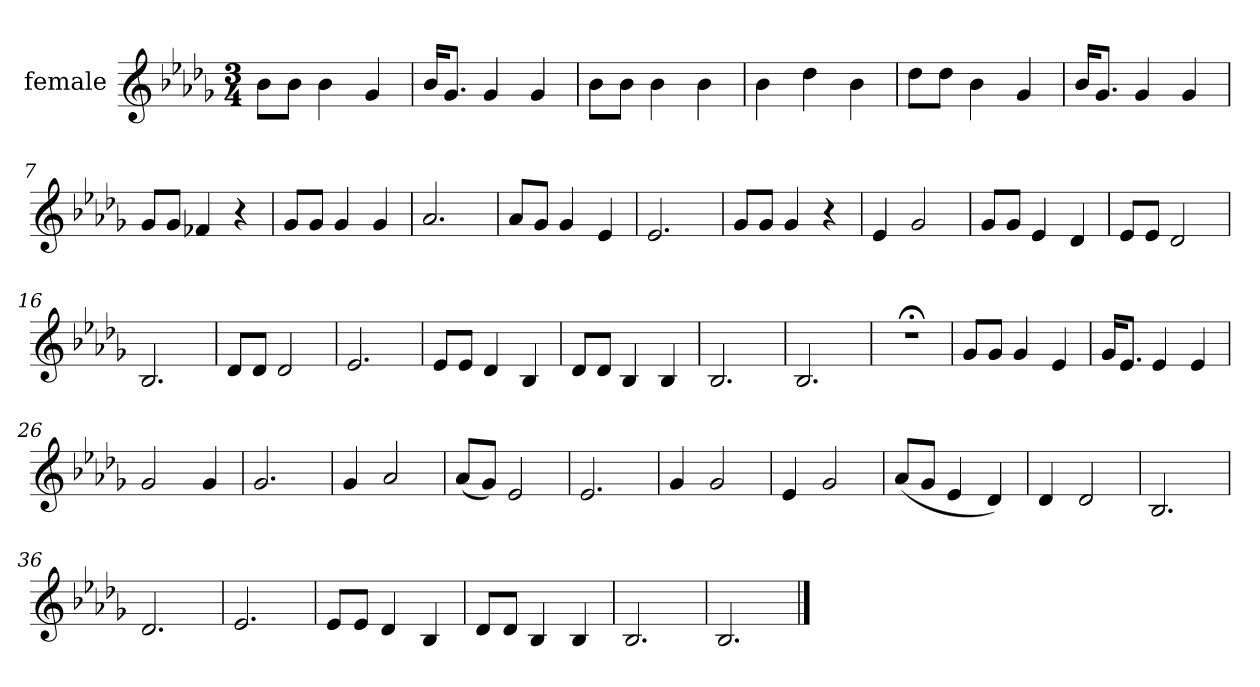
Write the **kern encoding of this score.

**kern
*part1
*staff1
*I"female
*clefG2
*k[b-e-a-d-g-]
*M3/4
*MM240
=1
8b-\L
8b-\J
4b-
4g-
=2
16b-/KL
8.g-/J
4g-
4g-
=3
8b-\L
8b-\J
4b-
4b-
=4
4b-
4dd-
4b-
=5
8dd-\L
8dd-\J
4b-
4g-
=6
16b-/KL
8.g-/J
4g-
4g-
=7
8g-/L
8g-/J
4f-X
4r
=8
8g-/L
8g-/J
4g-
4g-
=9
2.a-
=10
8a-/L
8g-/J
4g-
4e-
=11
2.e-
=12
8g-/L
8g-/J
4g-
4r
=13
4e-
2g-
=14
8g-/L
8g-/J
4e-
4d-
=15
8e-/L
8e-/J
2d-
=16
2.B-
=17
8d-/L
8d-/J
2d-
=18
2.e-
=19
8e-/L
8e-/J
4d-
4B-
=20
8d-/L
8d-/J
4B-
4B-
=21
2.B-
=22
2.B-
=23
2.r;<
=24
8g-/L
8g-/J
4g-
4e-
=25
16g-/KL
8.e-/J
4e-
4e-
=26
2g-
4g-
=27
2.g-
=28
4g-
2a-
=29
(8a-/L
8g-/J)
2e-
=30
2.e-
=31
4g-
2g-
=32
4e-
2g-
=33
(8a-/L
8g-/J
4e-
4d-)
=34
4d-
2d-
=35
2.B-
=36
2.d-
=37
2.e-
=38
8e-/L
8e-/J
4d-
4B-
=39
8d-/L
8d-/J
4B-
4B-
=40
2.B-
=41
2.B-
==
*-
